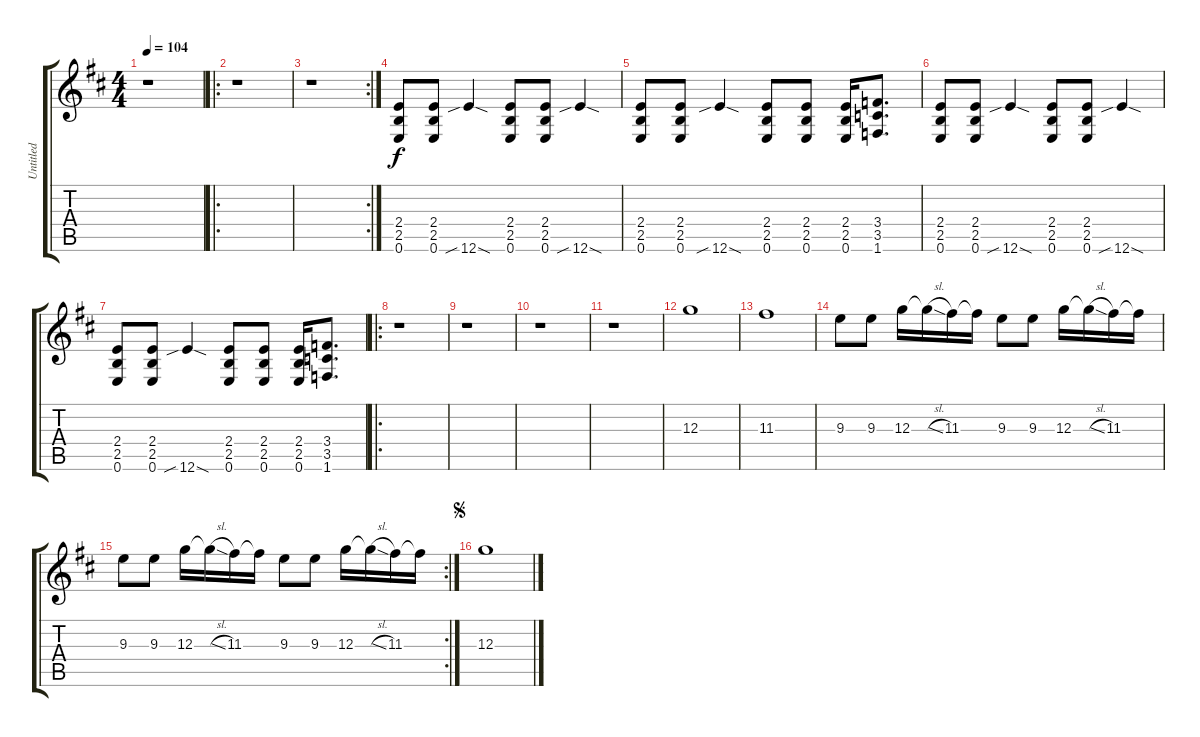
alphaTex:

\track ("Untitled" "Untitled") {instrument overdrivenguitar}
\staff {score tabs}
\tuning (E4 B3 G3 D3 A2 E2) {hide}
\ts (4 4)
\tempo 104
\clef g2
\ks d
r.1{dy f instrument overdrivenguitar} |
\ro
r.1 |
\rc 2
r.1 |
(2.4 2.5 0.6).8 (2.4 2.5 0.6).8 12.6{sib sod}.4 (2.4 2.5 0.6).8 (2.4 2.5 0.6).8 12.6{sib sod}.4 |
(2.4 2.5 0.6).8 (2.4 2.5 0.6).8 12.6{sib sod}.4 (2.4 2.5 0.6).8 (2.4 2.5 0.6).8 (2.4 2.5 0.6).16 (3.4 3.5 1.6).8{d} |
(2.4 2.5 0.6).8 (2.4 2.5 0.6).8 12.6{sib sod}.4 (2.4 2.5 0.6).8 (2.4 2.5 0.6).8 12.6{sib sod}.4 |
(2.4 2.5 0.6).8 (2.4 2.5 0.6).8 12.6{sib sod}.4 (2.4 2.5 0.6).8 (2.4 2.5 0.6).8 (2.4 2.5 0.6).16 (3.4 3.5 1.6).8{d} |
\ro
r.1 |
r.1 |
r.1 |
r.1 |
12.3.1 |
11.3.1 |
9.3.8 9.3.8 12.3.16 12.3{sl t}.16 11.3.16 11.3{t}.16 9.3.8 9.3.8 12.3.16 12.3{sl t}.16 11.3.16 11.3{t}.16 |
\rc 2
9.3.8 9.3.8 12.3.16 12.3{sl t}.16 11.3.16 11.3{t}.16 9.3.8 9.3.8 12.3.16 12.3{sl t}.16 11.3.16 11.3{t}.16 |
\jump segno
12.3.1
